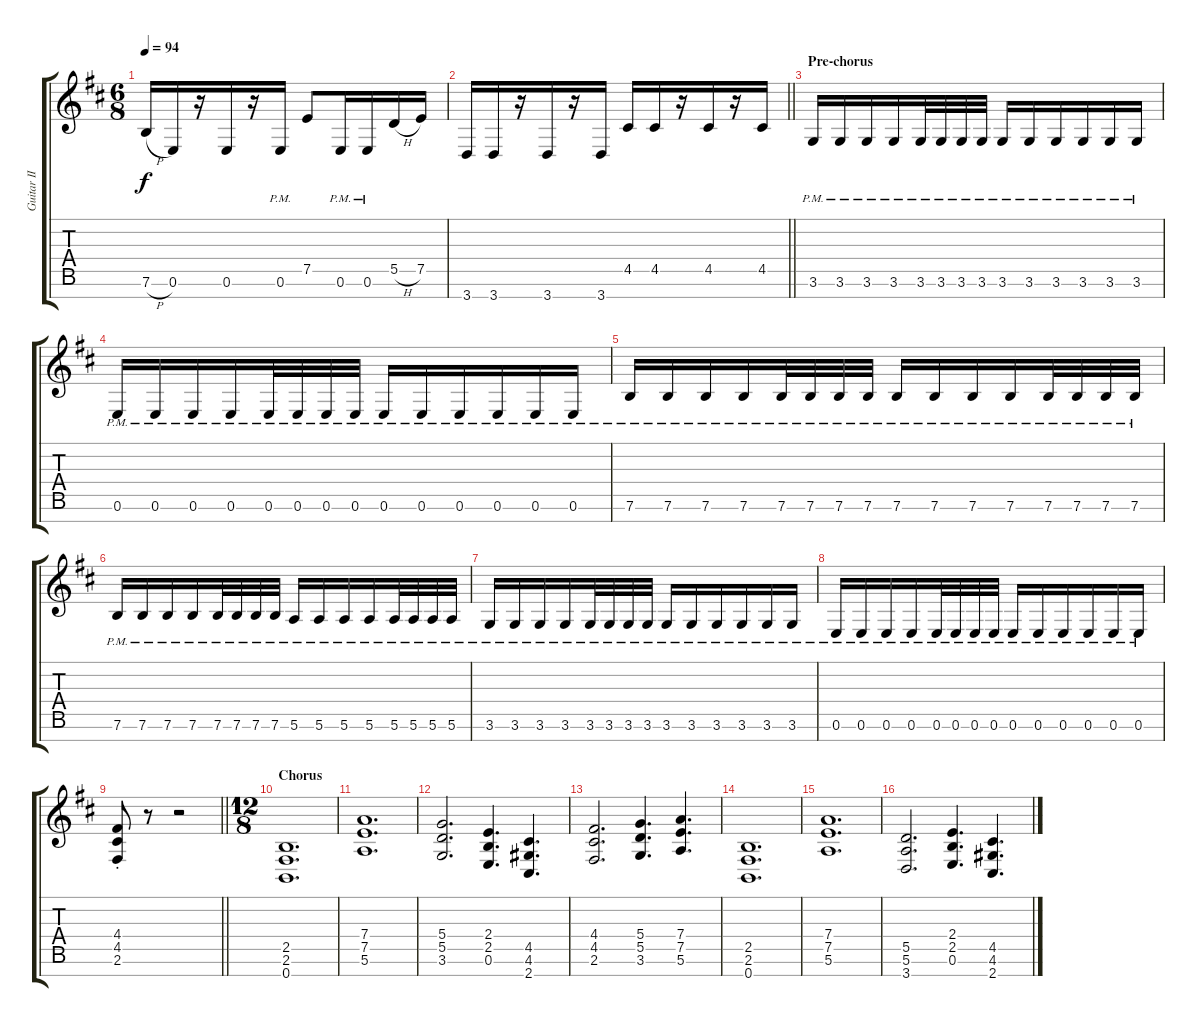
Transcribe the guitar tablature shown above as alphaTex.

\track ("Guitar II" "Guitar II") {instrument distortionguitar}
\staff {score tabs}
\tuning (E4 B3 G3 D3 A2 E2 B1) {hide}
\ts (6 8)
\tempo 94
\clef g2
\ks bminor
7.6{h}.16{dy f} 0.6.16 r.16 0.6.16 r.16 0.6{pm}.16 7.5.8 0.6{pm}.16 0.6{pm}.16 5.5{h}.16 7.5.16 |
\barLineRight lightlight
3.7.16 3.7.16 r.16 3.7.16 r.16 3.7.16 4.5.16 4.5.16 r.16 4.5.16 r.16 4.5.16 |
\section ("" "Pre-chorus")
3.6{pm}.16 3.6{pm}.16 3.6{pm}.16 3.6{pm}.16 3.6{pm}.32 3.6{pm}.32 3.6{pm}.32 3.6{pm}.32 3.6{pm}.16 3.6{pm}.16 3.6{pm}.16 3.6{pm}.16 3.6{pm}.16 3.6{pm}.16 |
0.6{pm}.16 0.6{pm}.16 0.6{pm}.16 0.6{pm}.16 0.6{pm}.32 0.6{pm}.32 0.6{pm}.32 0.6{pm}.32 0.6{pm}.16 0.6{pm}.16 0.6{pm}.16 0.6{pm}.16 0.6{pm}.16 0.6{pm}.16 |
7.6{pm}.16 7.6{pm}.16 7.6{pm}.16 7.6{pm}.16 7.6{pm}.32 7.6{pm}.32 7.6{pm}.32 7.6{pm}.32 7.6{pm}.16 7.6{pm}.16 7.6{pm}.16 7.6{pm}.16 7.6{pm}.32 7.6{pm}.32 7.6{pm}.32 7.6{pm}.32 |
7.6{pm}.16 7.6{pm}.16 7.6{pm}.16 7.6{pm}.16 7.6{pm}.32 7.6{pm}.32 7.6{pm}.32 7.6{pm}.32 5.6{pm}.16 5.6{pm}.16 5.6{pm}.16 5.6{pm}.16 5.6{pm}.32 5.6{pm}.32 5.6{pm}.32 5.6{pm}.32 |
3.6{pm}.16 3.6{pm}.16 3.6{pm}.16 3.6{pm}.16 3.6{pm}.32 3.6{pm}.32 3.6{pm}.32 3.6{pm}.32 3.6{pm}.16 3.6{pm}.16 3.6{pm}.16 3.6{pm}.16 3.6{pm}.16 3.6{pm}.16 |
0.6{pm}.16 0.6{pm}.16 0.6{pm}.16 0.6{pm}.16 0.6{pm}.32 0.6{pm}.32 0.6{pm}.32 0.6{pm}.32 0.6{pm}.16 0.6{pm}.16 0.6{pm}.16 0.6{pm}.16 0.6{pm}.16 0.6{pm}.16 |
\barLineRight lightlight
(4.4{st} 4.5{st} 2.6{st}).8 r.8 r.2 |
\ts (12 8)
\section ("" "Chorus")
(2.5 2.6 0.7).1{d} |
(7.4 7.5 5.6).1{d} |
(5.4 5.5 3.6).2{d} (2.4 2.5 0.6).4{d} (4.5 4.6 2.7).4{d} |
(4.4 4.5 2.6).2{d} (5.4 5.5 3.6).4{d} (7.4 7.5 5.6).4{d} |
(2.5 2.6 0.7).1{d} |
(7.4 7.5 5.6).1{d} |
(5.5 5.6 3.7).2{d} (2.4 2.5 0.6).4{d} (4.5 4.6 2.7).4{d}
